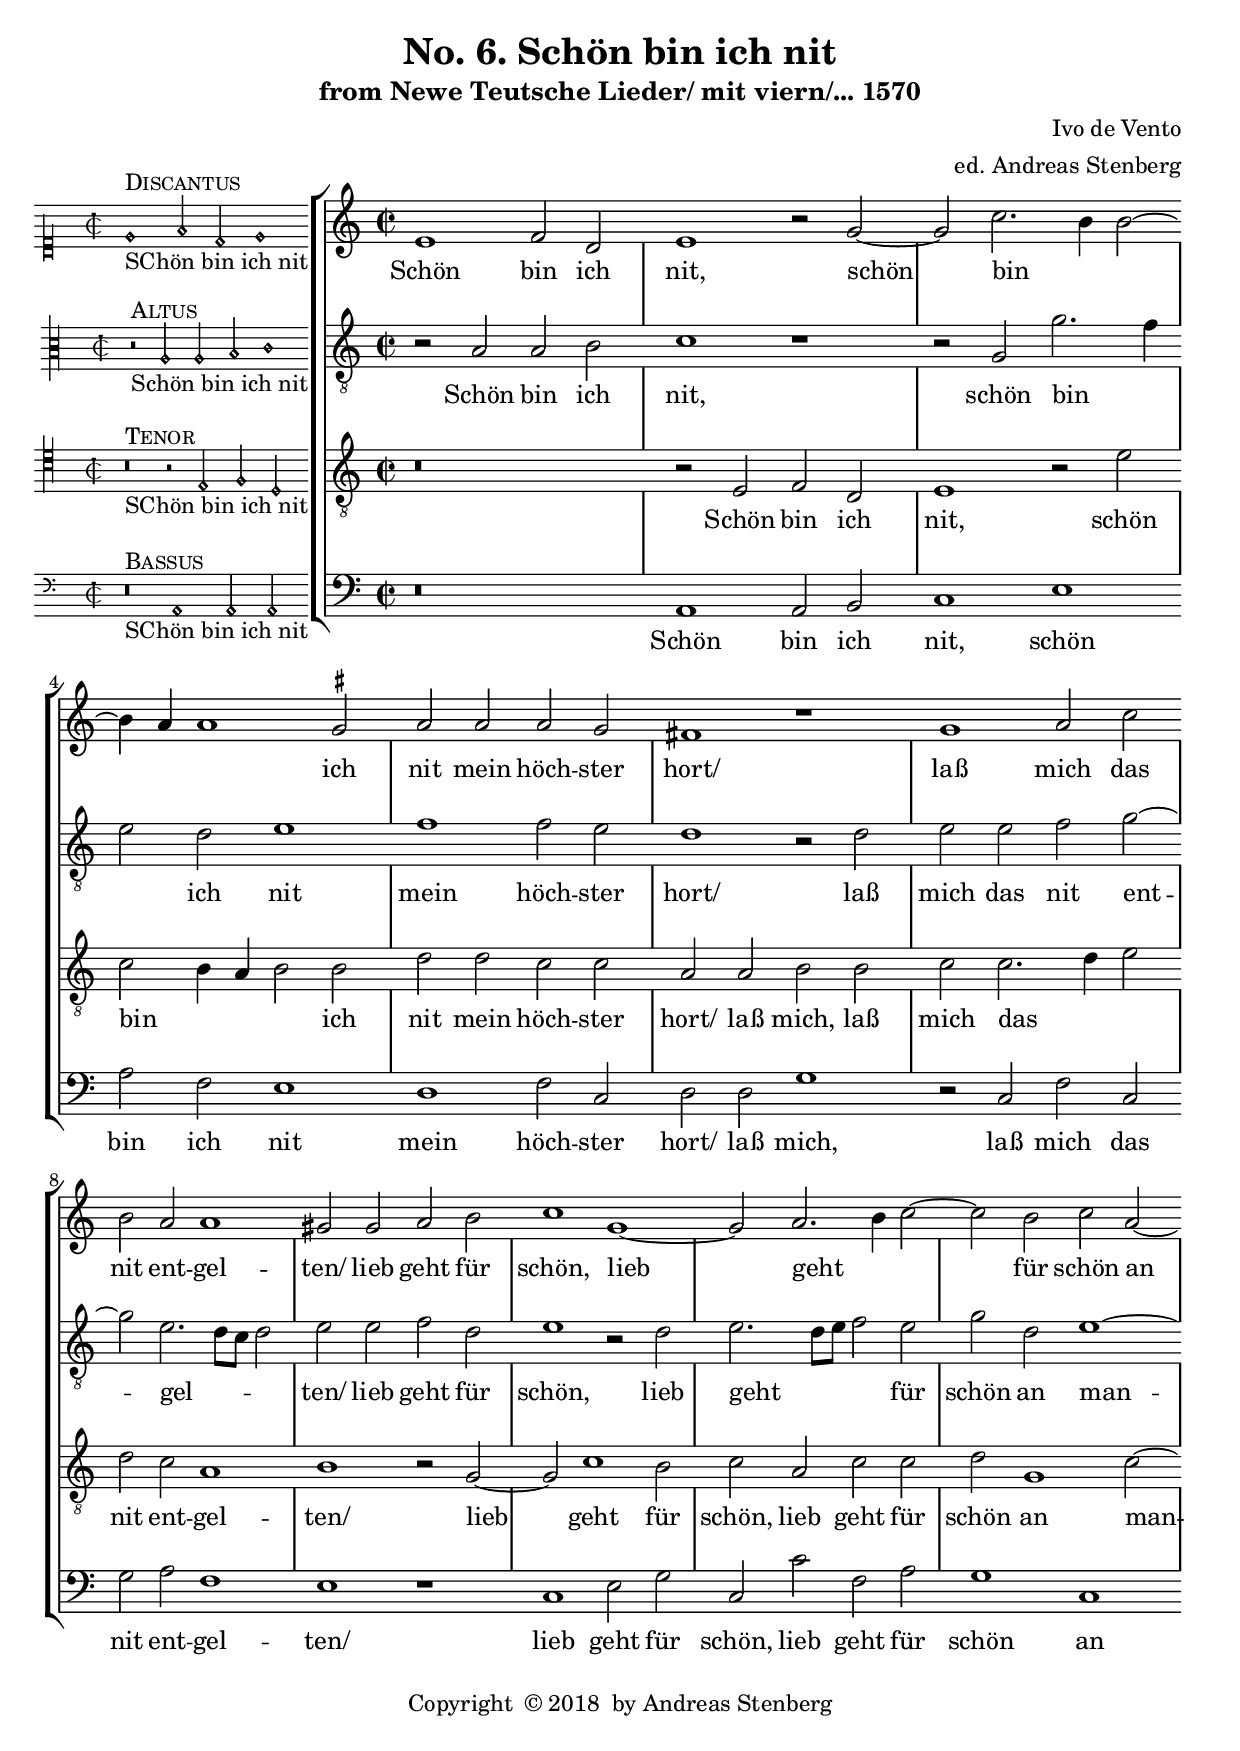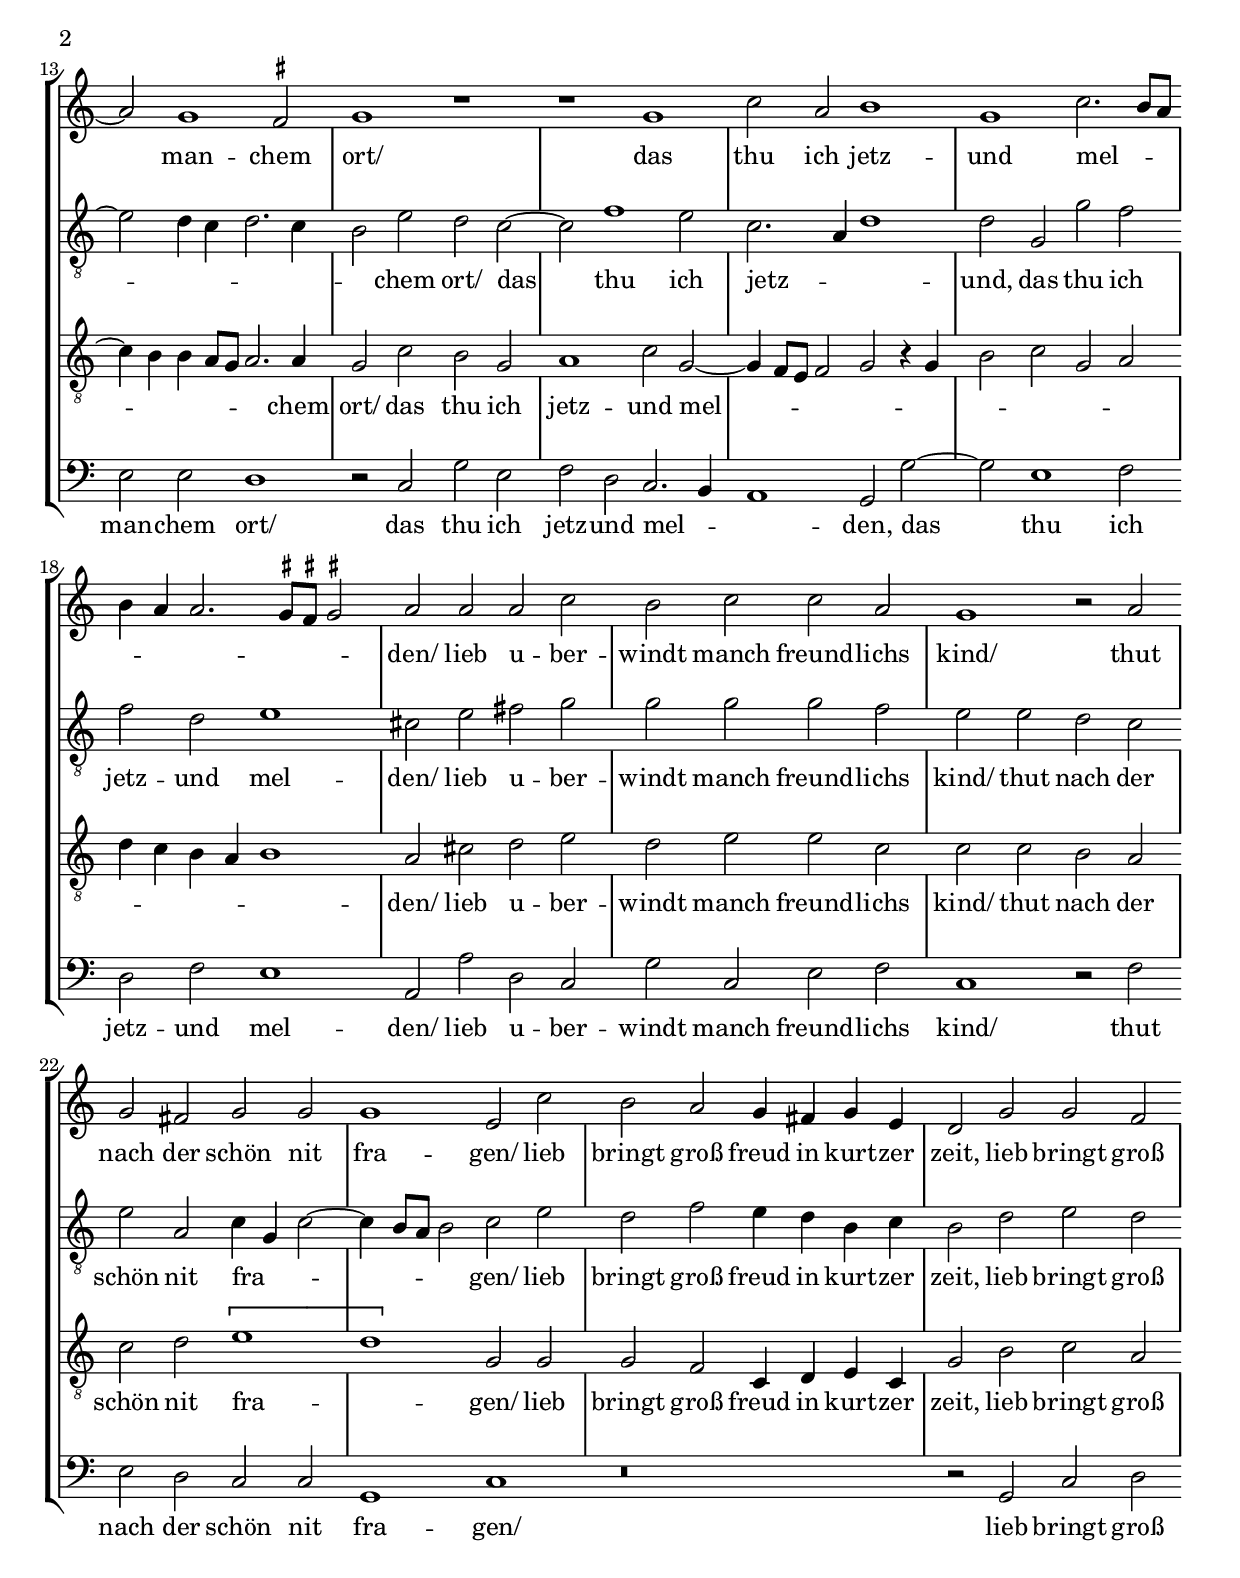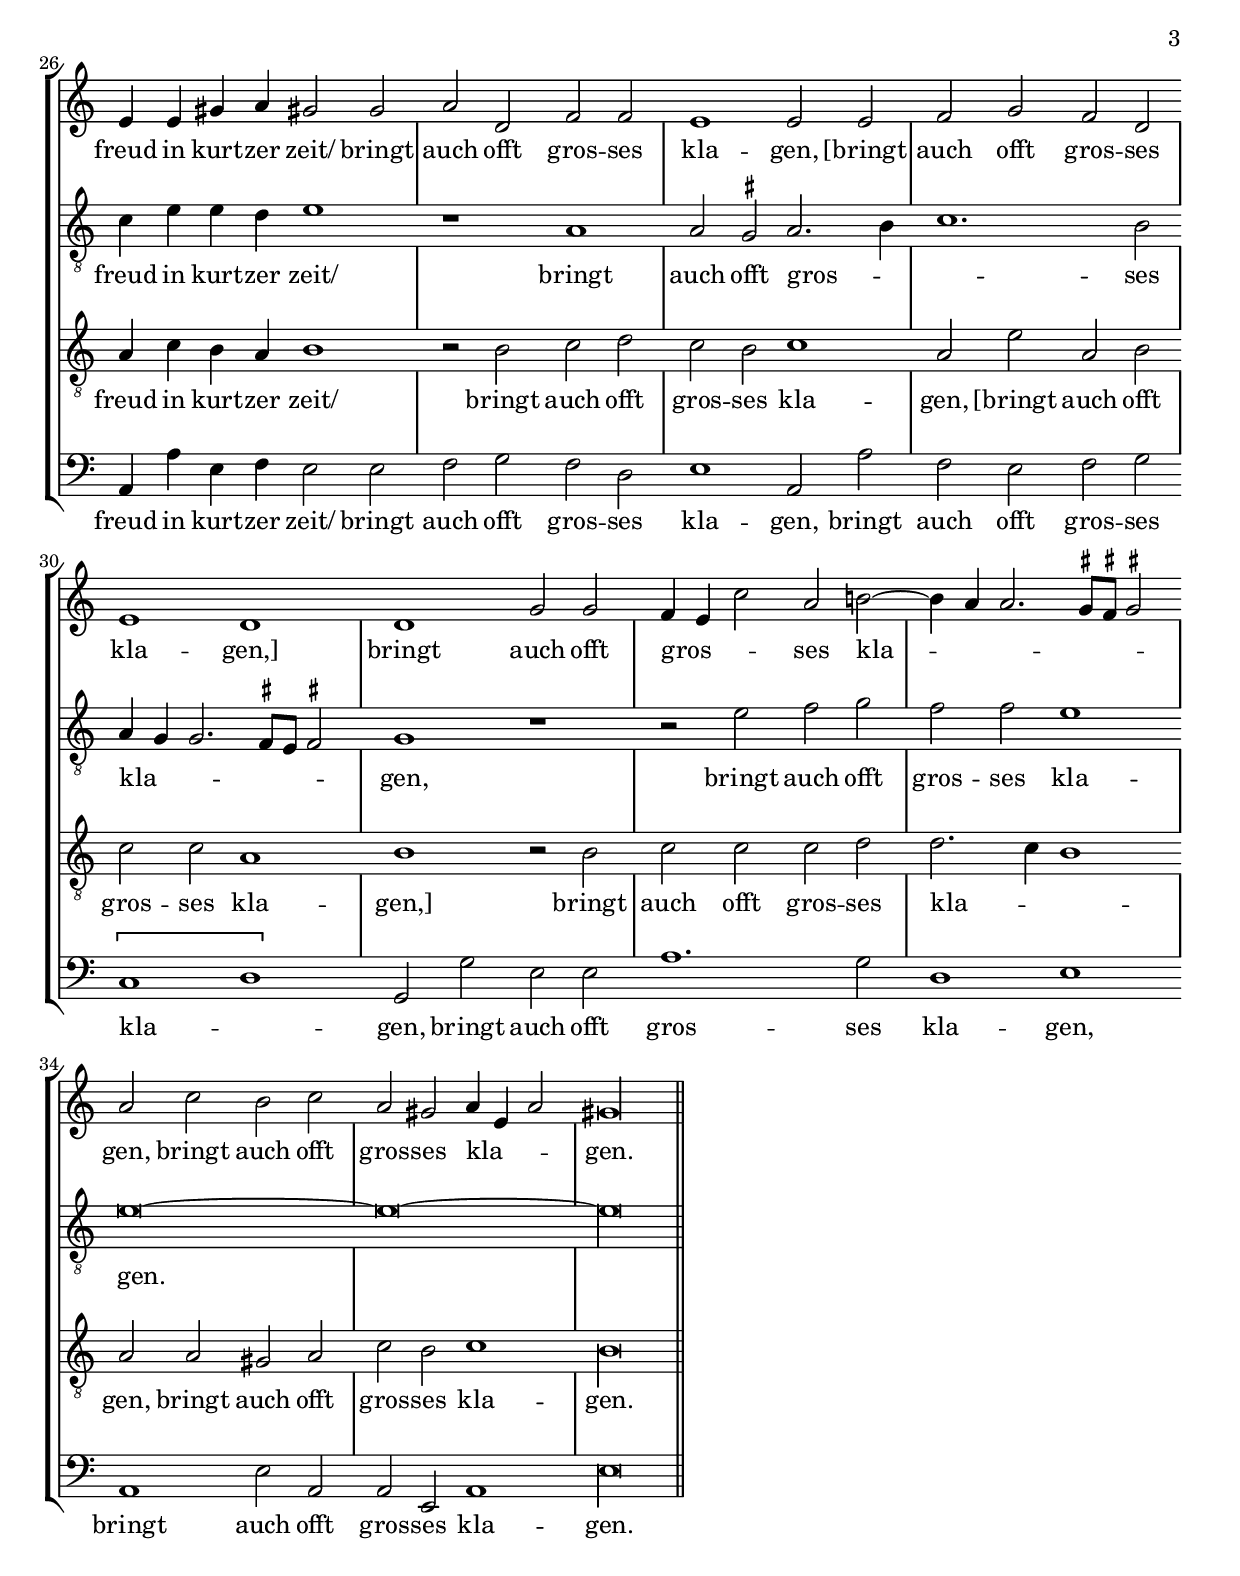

\version "2.18.0"
\include "deutsch.ly"
ficta = \once \set suggestAccidentals =##t
\header {
  title = \markup {
    \center-column {
      "No. 6. Schön bin ich nit"
%      "Wann er zu nacht"
%      \vspace #0.5
    }
  }
  subtitle = "from Newe Teutsche Lieder/ mit viern/... 1570"
  composer = "Ivo de Vento"
  arranger = "ed. Andreas Stenberg"
  poet = ""
  meter =""
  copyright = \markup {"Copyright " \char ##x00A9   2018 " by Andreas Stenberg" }
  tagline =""
}
global = {
  \key c \major
}

sopMusic = \relative c' {

  \set Score.tempoHideNote = ##t
  \tempo 2 = 86
  \time 2/2
  \set Timing.measureLength = #(ly:make-moment 4/2)
  \override Staff.BarLine.transparent = ##t
 e1 f2 d2
 e1 r2 g2~
 g2 c2.\melisma h4 h2~
 h4 a4 a1\melismaEnd \ficta gis2
 a2 a2 a2 g2
 fis1							%% end of first line in orig.
 r1
 g1 a2 c2
 h2 a2 a1
 gis2 gis2 a2 h2
 c1 g1~
 g2 a2.\melisma h4 c2~
 c2\melismaEnd h2 c2 a2~
 a2 g1 \ficta fis2						%% end of second line
 g1 r1
 r1 g1
 c2 a2 h1
 g1 c2.\melisma h8 a8
 h4 a4 a2. \ficta gis8 \ficta fis8 \ficta gis!2\melismaEnd
 a2 a2 a2 c2
 h2 c2							%% end of third line
 c2 a2
 g1 r2 a2
 g2 fis2 g2 g2
 g1 e2 c'2
 h2 a2 g4 fis4 g4 e4
 d2 g2							%% end of fourth line
 g2 f2
 e4 e4 gis4 a4 gis!2 gis2
 a2 d,2 f2 f2
 e1 e2 e2
 f2 g2 f2 d2
 e1							%% end of fifth line and first page
 d1
 d1 g2 g2
 f4\melisma e4 c'2\melismaEnd a2 h!2~\melisma
 h4 a4 a2. \ficta gis8 \ficta fis8 \ficta gis!2\melismaEnd
 a2 c2 h2 c2						%5 end of sixth line (first on second page)
 a2 gis2 a4\melisma e4 a2\melismaEnd
 \cadenzaOn
 gis\longa
 \revert Staff.BarLine.transparent
  \bar "||"
}
sopWords = \lyricmode {
  Schön bin ich nit,
  schön bin ich nit mein höch -- ster hort/
  laß mich das nit ent -- gel -- ten/
  lieb geht für schön,
  lieb geht für schön an man -- chem ort/
  das thu ich jetz -- und mel -- den/
  lieb u -- ber -- windt manch freund -- lichs kind/
  thut nach der schön nit fra -- gen/
  lieb bringt groß freud in kurt -- zer zeit,
  lieb bringt groß freud in kurt -- zer zeit/
  bringt auch offt gros -- ses kla -- gen,
  [bringt auch offt gros -- ses kla -- gen,]
  bringt auch offt gros -- ses kla -- gen,
  bringt auch offt gros -- ses kla -- gen.

}
altoMusic = \relative c' {
  \override Staff.BarLine.transparent = ##t
  \clef "treble_8"
  r2 a2 a2 h2
  c1 r1
  r2 g2 g'2.\melisma f4
  e2\melismaEnd d2 e1
  f1 f2 e2							%% end of first line in orig.
  d1 r2 d2
  e2 e2 f2 g2~
  g2 e2.\melisma d8 c8 d2\melismaEnd
  e2 e2 f2 d2
  e1 r2 d2
  e2.\melisma d8 e8 						%% end of second line
  f2\melismaEnd e2
  g2 d2 e1~\melisma
  e2 d4 c4 d2. c4
  h2\melismaEnd e2 d2 c2~
  c2 f1 e2
  c2.\melisma a4 d1\melismaEnd					%% end of third line
  d2 g,2 g'2 f2
  f2 d2 e1
  cis2 e2 fis2 g2
  g2 g2 g2 f2
  e2 e2 							%% end of fourth line
  d2 c2
  e2 a,2 c4\melisma g4 c2~
  c4 h8 a8 h2\melismaEnd c2 e2
  d2 f2 e4 d4 h4 c4						%% end of fifth line and first page
  h2 d2 e2 d2
  c4 e4 e4 d4 e1
  r1 a,1
  a2 \ficta gis2 a2.\melisma h4
  c1.\melismaEnd h2						%% end of sixth line (first on second page)
  a4\melisma g4 g2. \ficta fis8 e8 \ficta fis!2\melismaEnd
  g1 r1
  r2 e'2 f2 g2
  f2 f2 e1
  e\breve~
  e\breve~
  \cadenzaOn
  e\longa
  \revert Staff.BarLine.transparent
}
altoWords = \lyricmode {
  Schön bin ich nit,
  schön bin ich nit mein höch -- ster hort/
  laß mich das nit ent -- gel -- ten/
  lieb geht für schön,
  lieb geht für schön an man -- chem ort/
  das thu ich jetz -- und,
  das thu ich jetz -- und mel -- den/
  lieb u -- ber -- windt manch freund -- lichs kind/
  thut nach der schön nit fra -- gen/
  lieb bringt groß freud in kurt -- zer zeit,
  lieb bringt groß freud in kurt -- zer zeit/
  bringt auch offt gros -- ses kla -- gen,
  bringt auch offt gros -- ses kla -- gen.
}
tenorMusic = \relative c' {
  \clef "treble_8"
  \override Staff.BarLine.transparent = ##t
   r\breve
   r2 e,2 f2 d2
   e1 r2 e'2
   c2\melisma h4 a4 h2\melismaEnd h2
   d2 d2 c2 c2
   a2 a2							%% end of first line in orig.
   h2 h2
   c2 c2.\melisma d4 e2\melismaEnd
   d2 c2 a1
   h1 r2 g2~
   g2 c1 h2
   c2 a2 c2 c2
   d2 g,1 c2~\melisma
   c4  h4 h4 a8 g8					%% end of second line
   a2.\melismaEnd a4
   g2 c2 h2 g2
   a1 c2 g2~\melisma
   g4 f8 e8 f2\melisma g2 r4 g4
   h2 c2 g2 a2
   d4\melisma c4 h4 a4					%% end of third line
   h1\melismaEnd
   a2 cis2 d2 e2
   d2 e2 e2 c2
   c2 c2 h2 a2
   c2 d2 \[e1\melisma
   d1\]\melismaEnd g,2 g2				%% end of fourth line
   g2 f2 c4 d4 e4 c4
   g'2 h2 c2 a2
   a4 c4 h4 a4 h1
   r2 h2 c2 d2
   c2 h2						%% end of fifth line and first page
   c1
   a2 e'2 a,2 h2
   c2 c2 a1
   h1 r2 h2
   c2 c2 c2 d2
   d2.\melisma c4 h1\melismaEnd
   a2 a2						%% end of sixth line (first on second page)
   gis2 a2
   c2 h2 c1
   \cadenzaOn
   h\longa
 \revert Staff.BarLine.transparent
}
tenorWords = \lyricmode {
  Schön bin ich nit,
  schön bin ich nit mein höch -- ster hort/
  laß mich,
  laß mich das nit ent -- gel -- ten/
  lieb geht für schön,
  lieb geht für schön an man -- chem ort/
  das thu ich jetz -- und mel -- den/
  lieb u -- ber -- windt manch freund -- lichs kind/
  thut nach der schön nit fra -- gen/
  lieb bringt groß freud in kurt -- zer zeit,
  lieb bringt groß freud in kurt -- zer zeit/
  bringt auch offt gros -- ses kla -- gen,
  [bringt auch offt gros -- ses kla -- gen,]
  bringt auch offt gros -- ses kla -- gen,
  bringt auch offt gros -- ses kla -- gen.
}
bassMusic = \relative c {
  \override Staff.BarLine.transparent = ##t
  r\breve
  a1 a2 h2
  c1 e1
  a2 f2 e1
  d1 f2 c2						%% end of first line in orig.
  d2 d2 g1
  r2 c,2 f2 c2
  g'2 a2 f1
  e1 r1
  c1 e2 g2
  c,2 c'2						%% end of second line
  f,2 a2
  g1 c,1
  e2 e2 d1
  r2 c2 g'2 e2
  f2 d2 c2.\melisma h4
  a1\melismaEnd 					%% end of third line
  g2 g'2~
  g2 e1 f2
  d2 f2 e1
  a,2 a'2 d,2 c2
  g'2 c,2 e2 f2
  c1 r2 f2						%% end of fourth line
  e2 d2 c2 c2
  g1 c1
  r\breve
  r2 g2 c2 d2
  a4 a'4 e4 f4 e2 e2					%% end of fifth line and first page
  f2 g2 f2 d2
  e1 a,2 a'2
  f2 e2 f2 g2
  \[c,1\melisma d1\]\melismaEnd
  g,2 g'2 e2 e2						%% end of sixth line (first on second page)
  a1. g2
  d1 e1
  a,1 e'2 a,2
  a2 e2 a1
  \cadenzaOn
  e'\longa
  \revert Staff.BarLine.transparent
}
bassWords = \lyricmode {
  Schön bin ich nit,
  schön bin ich nit mein höch -- ster hort/
  laß mich,
  laß mich das nit ent -- gel -- ten/
  lieb geht für schön,
  lieb geht für schön an man -- chem ort/
  das thu ich jetz -- und mel -- den,
  das thu ich jetz -- und mel -- den/
  lieb u -- ber -- windt manch freund -- lichs kind/
  thut nach der schön nit fra -- gen/
  lieb bringt groß freud in kurt -- zer zeit/
  bringt auch offt gros -- ses kla -- gen,
  bringt auch offt gros -- ses kla -- gen,
  bringt auch offt gros -- ses kla -- gen,
  bringt auch offt gros -- ses kla -- gen.
}
incipitDiscantus = \markup {
  \score {
    {
      %      \set Staff.instrumentName = #"Tenor "
      \override NoteHead.style = #'neomensural
      \override Rest.style = #'neomensural
      \override Staff.TimeSignature.style = #'mensural
      \cadenzaOn
      \clef "petrucci-c1"
      \key c \major
      \time 2/2

      e'1 ^\markup { \smallCaps"Discantus"} _"SChön bin ich nit"
      f'2 d'2 e'1
    }
    \layout {
      \context {
        \Voice
        \remove "Ligature_bracket_engraver"
        \consists "Mensural_ligature_engraver"
      }
      line-width = 4.5\cm
    }
  }
}


incipitAltus = \markup {
  \score {
    {
      %      \set Staff.instrumentName = #"Tenor "
      \override NoteHead.style = #'neomensural
      \override Rest.style = #'neomensural
      \override Staff.TimeSignature.style = #'mensural
      \cadenzaOn
      \clef "petrucci-c3"
      \key c \major
      \time 2/2
      r2^\markup \smallCaps"Altus"_"Schön bin ich nit"
      a2 a2 h2 c'1
    }
    \layout {
      \context {
        \Voice
        \remove "Ligature_bracket_engraver"
        \consists "Mensural_ligature_engraver"
      }
      line-width = 4.5\cm
    }
  }
}


incipitTenor = \markup {
  \score {
    {
      %      \set Staff.instrumentName = #"Tenor "
      \override NoteHead.style = #'neomensural
      \override Rest.style = #'neomensural
      \override Staff.TimeSignature.style = #'mensural
      \cadenzaOn
      \clef "petrucci-c4"
      \key c \major
      \time 2/2
      r\breve ^\markup \smallCaps"Tenor" _"SChön bin ich nit"
      r2 e2 f2 d2
    }
    \layout {
      \context {
        \Voice
        \remove "Ligature_bracket_engraver"
        \consists "Mensural_ligature_engraver"
      }
      line-width = 5.0\cm
    }
  }
}
#(append! supported-clefs '(("mensural-f3" . ("clefs.mensural.f" 0 0))))

incipitBassus = \markup {
  \score {
    {
      %      \set Staff.instrumentName = #"Tenor "
      \override NoteHead.style = #'neomensural
      \override Rest.style = #'neomensural
      \override Staff.TimeSignature.style = #'mensural
      \cadenzaOn
      \clef "mensural-f"
      \key c \major
      \time 2/2
      r\breve^\markup \smallCaps"Bassus"_"SChön bin ich nit"
      a,1 a,2 a,2
    }
    \layout {
      \context {
        \Voice
        \remove "Ligature_bracket_engraver"
        \consists "Mensural_ligature_engraver"
      }
      line-width = 4.5\cm
    }
  }
}


\score {
  <<
    \new StaffGroup \with {
      \override VerticalAxisGroup.staff-staff-spacing = #'((basic-distance . 12))
    } <<
      \new Staff = treble <<
        \set Staff.instrumentName = \incipitDiscantus
        \new Voice = "sopranos" {
          \set  Staff.midiInstrument ="choir aahs"
          %	\voiceOne
          << \global \sopMusic >>
        }
      >>
      \new Lyrics = sopranos { s1 }

      \new Staff = "medius" <<
        \set Staff.instrumentName = \incipitAltus

        \new Voice = "altos" {
          %	\voiceTwo
          \set  Staff.midiInstrument ="choir aahs"
          << \global \altoMusic >>
        }
      >>

      \new Lyrics = "altos" { s1 }
      \new Staff = tenors <<
        \set Staff.instrumentName = \incipitTenor

        \clef "treble"
        \new Voice = "tenors" {
          \set  Staff.midiInstrument ="choir aahs"
          %	\voiceOne
          << \global \tenorMusic >>
        }
      >>
      \new Lyrics = "tenors" { s1 }

      \new Staff ="basses" {
        \set Staff.instrumentName = \incipitBassus

        \new Voice = "basses" {
          \set  Staff.midiInstrument ="choir aahs"
          \clef "bass"
          %	\voiceTwo
          << \global \bassMusic >>
        }
      }
    >>
    \new Lyrics = basses { s1 }

    \context Lyrics = sopranos \lyricsto sopranos \sopWords
    \context Lyrics = altos \lyricsto altos \altoWords
    \context Lyrics = tenors \lyricsto tenors \tenorWords
    \context Lyrics = basses \lyricsto basses \bassWords
  >>
  \layout {
    \context {
      \Score
      % no bars in staves
      %      \override BarLine.transparent = ##t

    }
    % the next three instructions keep the lyrics between the bar lines
    \context {
      \Lyrics
      \consists "Bar_engraver"
      \override BarLine.transparent = ##t
    }
    \context {
      \StaffGroup
      \consists "Separating_line_group_engraver"
    }
    \context {
      \Voice
      % no slurs
      \override Slur.transparent = ##t
      % Comment in the below "\remove" command to allow line
      % breaking also at those barlines where a note overlaps
      % into the next bar.  The command is commented out in this
      % short example score, but especially for large scores, you
      % will typically yield better line breaking and thus improve
      % overall spacing if you comment in the following command.
      %\remove "Forbid_line_break_engraver"
    }
    indent = 4.5\cm
  }

}
\score {
  <<
    \new StaffGroup <<
      \new Staff = treble <<
        \set Staff.instrumentName = \incipitDiscantus
        \new Voice = "sopranos" {
          \set  Staff.midiInstrument ="choir aahs"
          %	\voiceOne
          << \global \sopMusic >>
        }
      >>
      \new Lyrics = sopranos { s1 }

      \new Staff = "medius" <<
        \set Staff.instrumentName = \incipitAltus

        \new Voice = "altos" {
          %	\voiceTwo
          \set  Staff.midiInstrument ="choir aahs"
          << \global \altoMusic >>
        }
      >>

      \new Lyrics = "altos" { s1 }
      \new Staff = tenors <<
        \set Staff.instrumentName = \incipitTenor

        \clef "treble"
        \new Voice = "tenors" {
          \set  Staff.midiInstrument ="choir aahs"
          %	\voiceOne
          << \global \tenorMusic >>
        }
      >>
      \new Lyrics = "tenors" { s1 }

      \new Staff ="basses" {
        \set Staff.instrumentName = \incipitBassus

        \new Voice = "basses" {
          \set  Staff.midiInstrument ="choir aahs"
          \clef "G_8"
          %	\voiceTwo
          << \global \bassMusic >>
        }
      }
    >>
    \new Lyrics = basses { s1 }

    \context Lyrics = sopranos \lyricsto sopranos \sopWords
    \context Lyrics = altos \lyricsto altos \altoWords
    \context Lyrics = tenors \lyricsto tenors \tenorWords
    \context Lyrics = basses \lyricsto basses \bassWords
  >>
  \midi {}
}
\paper {
  ragged-bottom = ##t
  ragged-last-bottom = ##t
  ragged-last = ##t
}

%{
convert-ly.py (GNU LilyPond) 2.18.2  convert-ly.py: Processing `'...
Applying conversion: 2.15.7, 2.15.9, 2.15.10, 2.15.16, 2.15.17,
2.15.18, 2.15.19, 2.15.20, 2.15.25, 2.15.32, 2.15.39, 2.15.40,
2.15.42, 2.15.43, 2.16.0, 2.17.0, 2.17.4, 2.17.5, 2.17.6, 2.17.11,
2.17.14, 2.17.15, 2.17.18, 2.17.19, 2.17.20, 2.17.25, 2.17.27,
2.17.29, 2.17.97, 2.18.0
%}
